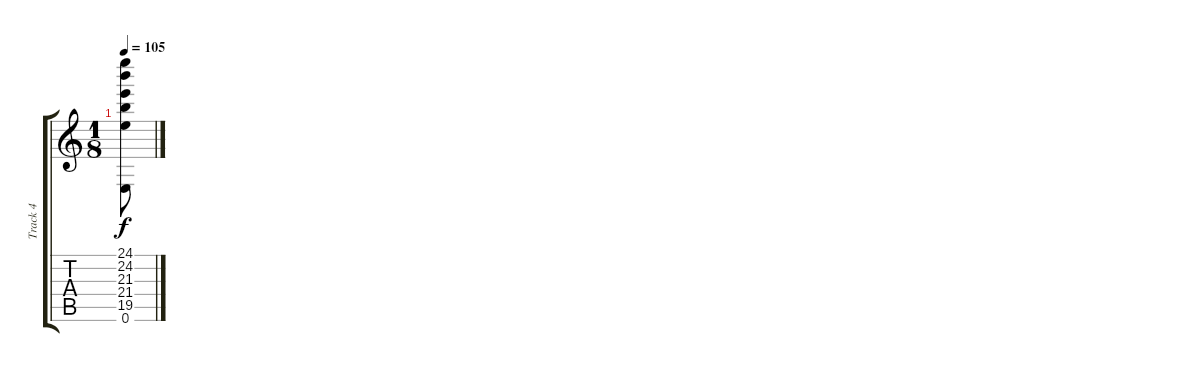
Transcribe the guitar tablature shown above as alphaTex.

\track ("Track 4" "Track 4") {instrument overdrivenguitar}
\staff {score tabs}
\tuning (E4 B3 G3 D3 A2 E2) {hide}
\ts (1 8)
\tempo 105
\clef g2
\ks c
(24.1 24.2 21.3 21.4 19.5 0.6).8{dy f}
